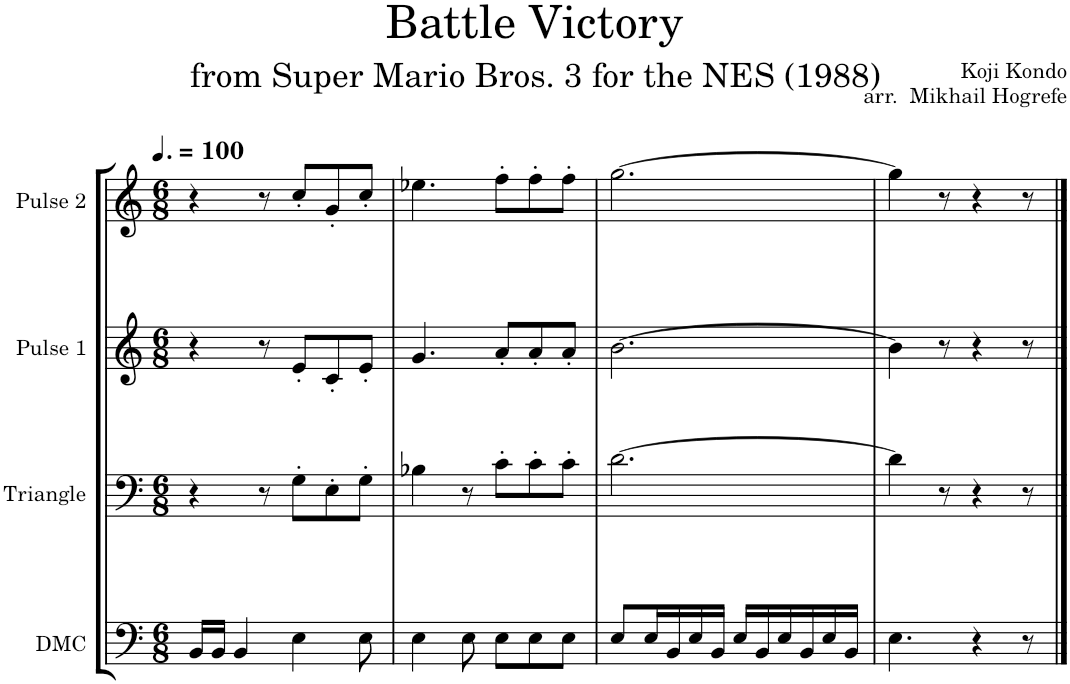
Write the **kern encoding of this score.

**kern	**kern	**kern	**kern
*part4	*part3	*part2	*part1
*staff4	*staff3	*staff2	*staff1
*I"DMC	*I"Triangle	*I"Pulse 1	*I"Pulse 2
*I'DMC	*I'Tr.	*I'P. 1	*I'P. 2
*clefF4	*clefF4	*clefG2	*clefG2
*k[]	*k[]	*k[]	*k[]
*M6/8	*M6/8	*M6/8	*M6/8
*MM150	*MM150	*MM150	*MM150
=1	=1	=1	=1
16BB/LL	4r	4r	4r
16BB/JJ	.	.	.
4BB/	.	.	.
.	8r	8r	8r
4E\	8G'\L	8e'/L	8cc'/L
.	8E'\	8c'/	8g'/
8E\	8G'\J	8e'/J	8cc'/J
=2	=2	=2	=2
4E\	4B-X\	4.g/	4.ee-X\
8E\	8r	.	.
8E\L	8c'\L	8a'/L	8ff'\L
8E\	8c'\	8a'/	8ff'\
8E\J	8c'\J	8a'/J	8ff'\J
=3	=3	=3	=3
8E/L	[2.d\	[2.b\	[2.gg\
16E/L	.	.	.
16BB/	.	.	.
16E/	.	.	.
16BB/JJ	.	.	.
16E/LL	.	.	.
16BB/	.	.	.
16E/	.	.	.
16BB/	.	.	.
16E/	.	.	.
16BB/JJ	.	.	.
=4	=4	=4	=4
4.E\	4d\]	4b\]	4gg\]
.	8r	8r	8r
4r	4r	4r	4r
8r	8r	8r	8r
==	==	==	==
*-	*-	*-	*-
